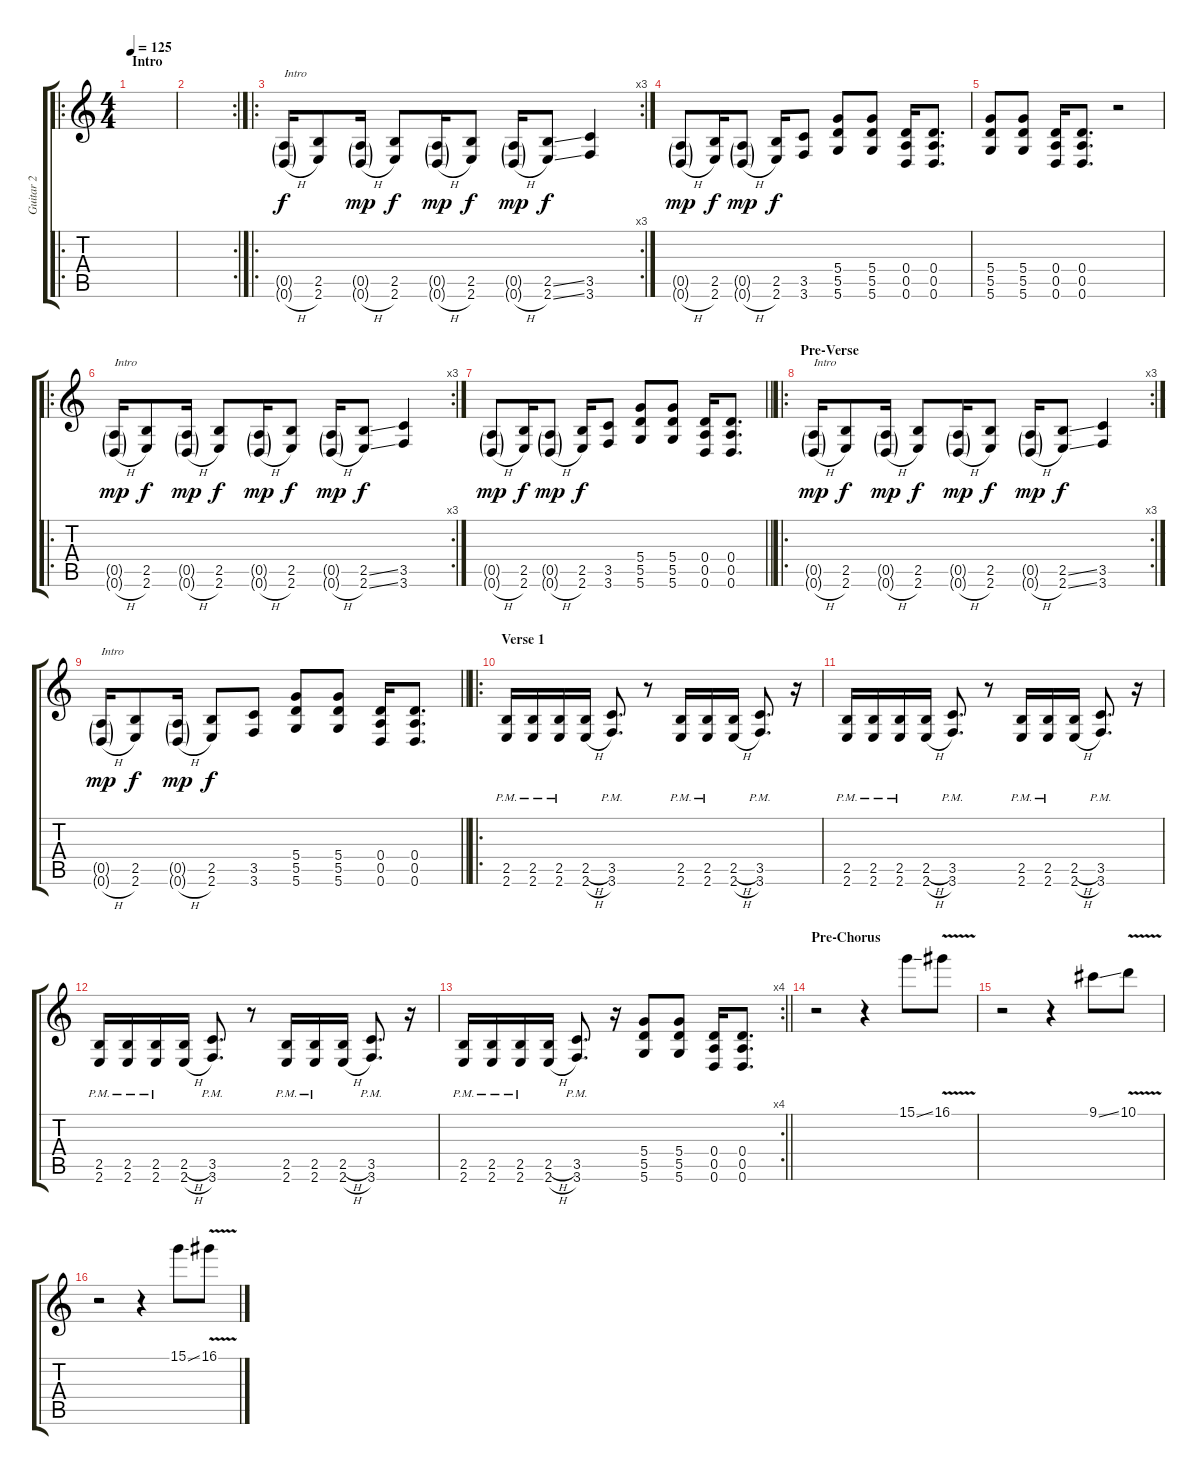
\track ("Guitar 2" "Guitar 2") {instrument distortionguitar}
\staff {score tabs}
\tuning (E4 B3 G3 D3 A2 D2) {hide}
\ro
\ts (4 4)
\section ("" "Intro")
\tempo 125
\clef g2
\ks c
|
\rc 2
|
\ro
\rc 3
(0.5{g} 0.6{h g}).16{txt "Intro"} (2.5 2.6).8{dy f} (0.5{g} 0.6{h g}).16{dy mp} (2.5 2.6).8{dy f} (0.5{g} 0.6{h g}).16{dy mp} (2.5 2.6).8{dy f} (0.5{g} 0.6{h g}).16{dy mp} (2.5{ss} 2.6{ss}).8{dy f} (3.5 3.6).4 |
(0.5{g} 0.6{h g}).8{dy mp} (2.5 2.6).16{dy f} (0.5{g} 0.6{h g}).8{dy mp} (2.5 2.6).16{dy f} (3.5 3.6).8 (5.4 5.5 5.6).8 (5.4 5.5 5.6).8 (0.4 0.5 0.6).16 (0.4 0.5 0.6).8{d} |
(5.4 5.5 5.6).8 (5.4 5.5 5.6).8 (0.4 0.5 0.6).16 (0.4 0.5 0.6).8{d} r.2 |
\ro
\rc 3
(0.5{g} 0.6{h g}).16{txt "Intro" dy mp} (2.5 2.6).8{dy f} (0.5{g} 0.6{h g}).16{dy mp} (2.5 2.6).8{dy f} (0.5{g} 0.6{h g}).16{dy mp} (2.5 2.6).8{dy f} (0.5{g} 0.6{h g}).16{dy mp} (2.5{ss} 2.6{ss}).8{dy f} (3.5 3.6).4 |
\barLineRight lightlight
(0.5{g} 0.6{h g}).8{dy mp} (2.5 2.6).16{dy f} (0.5{g} 0.6{h g}).8{dy mp} (2.5 2.6).16{dy f} (3.5 3.6).8 (5.4 5.5 5.6).8 (5.4 5.5 5.6).8 (0.4 0.5 0.6).16 (0.4 0.5 0.6).8{d} |
\ro
\rc 3
\section ("" "Pre-Verse")
(0.5{g} 0.6{h g}).16{txt "Intro" dy mp} (2.5 2.6).8{dy f} (0.5{g} 0.6{h g}).16{dy mp} (2.5 2.6).8{dy f} (0.5{g} 0.6{h g}).16{dy mp} (2.5 2.6).8{dy f} (0.5{g} 0.6{h g}).16{dy mp} (2.5{ss} 2.6{ss}).8{dy f} (3.5 3.6).4 |
\barLineRight lightlight
(0.5{g} 0.6{h g}).16{txt "Intro" dy mp} (2.5 2.6).8{dy f} (0.5{g} 0.6{h g}).16{dy mp} (2.5 2.6).8{dy f} (3.5 3.6).8 (5.4 5.5 5.6).8 (5.4 5.5 5.6).8 (0.4 0.5 0.6).16 (0.4 0.5 0.6).8{d} |
\ro
\section ("" "Verse 1")
(2.5{pm} 2.6{pm}).16 (2.5{pm} 2.6{pm}).16 (2.5{pm} 2.6{pm}).16 (2.5{h} 2.6{h}).16 (3.5{pm} 3.6{pm}).8{d} r.8 (2.5{pm} 2.6{pm}).16 (2.5{pm} 2.6{pm}).16 (2.5{h} 2.6{h}).16 (3.5{pm} 3.6{pm}).8{d} r.16 |
(2.5{pm} 2.6{pm}).16 (2.5{pm} 2.6{pm}).16 (2.5{pm} 2.6{pm}).16 (2.5{h} 2.6{h}).16 (3.5{pm} 3.6{pm}).8{d} r.8 (2.5{pm} 2.6{pm}).16 (2.5{pm} 2.6{pm}).16 (2.5{h} 2.6{h}).16 (3.5{pm} 3.6{pm}).8{d} r.16 |
(2.5{pm} 2.6{pm}).16 (2.5{pm} 2.6{pm}).16 (2.5{pm} 2.6{pm}).16 (2.5{h} 2.6{h}).16 (3.5{pm} 3.6{pm}).8{d} r.8 (2.5{pm} 2.6{pm}).16 (2.5{pm} 2.6{pm}).16 (2.5{h} 2.6{h}).16 (3.5{pm} 3.6{pm}).8{d} r.16 |
\rc 4
\barLineRight lightlight
(2.5{pm} 2.6{pm}).16 (2.5{pm} 2.6{pm}).16 (2.5{pm} 2.6{pm}).16 (2.5{h} 2.6{h}).16 (3.5{pm} 3.6{pm}).8{d} r.16 (5.4 5.5 5.6).8 (5.4 5.5 5.6).8 (0.4 0.5 0.6).16 (0.4 0.5 0.6).8{d} |
\section ("" "Pre-Chorus")
r.2 r.4 15.1{ss}.8 16.1{v}.8 |
r.2 r.4 9.1{ss}.8 10.1{v}.8 |
r.2 r.4 15.1{ss}.8 16.1{v}.8
